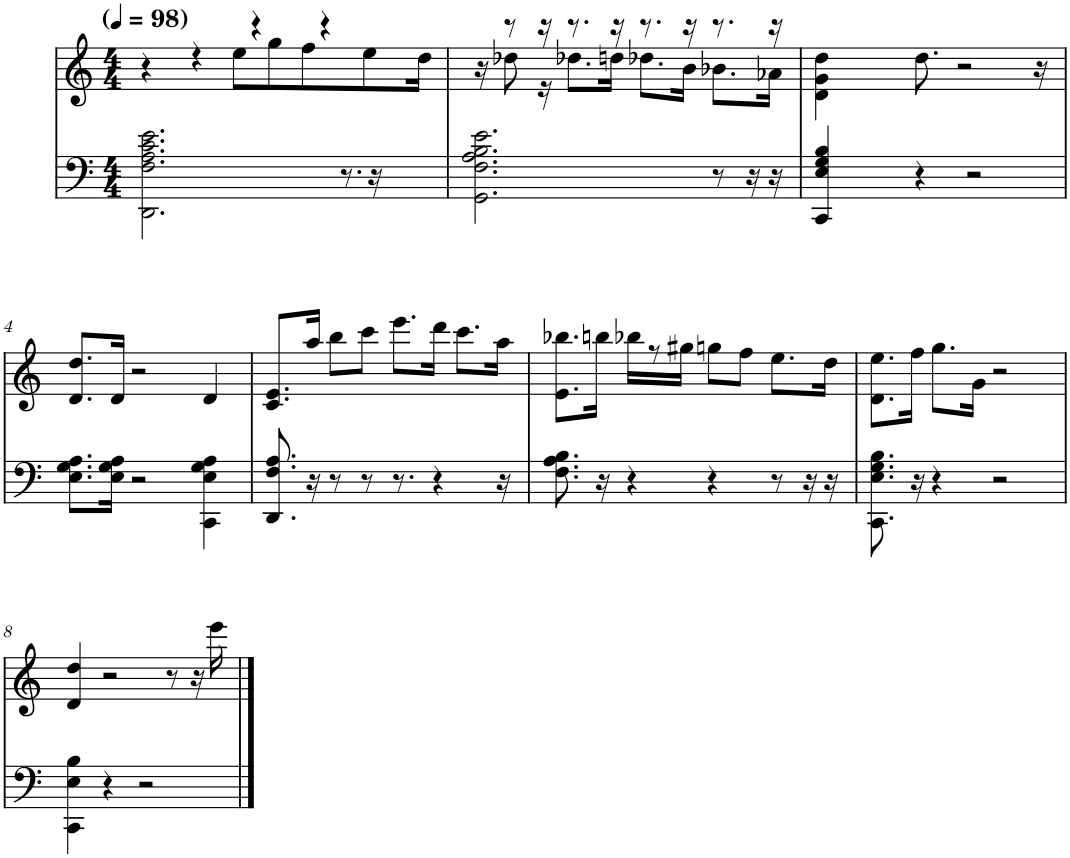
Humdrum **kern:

**kern	**kern
*part1	*part1
*staff2	*staff1
*I"Piano	*
*I'Pno	*
*clefF4	*clefG2
*k[]	*k[]
*M4/4	*M4/4
*MM98	*MM98
=1	=1
*	*^
2.DD\ 2.F\ 2.A\ 2.c\ 2.e\	4r	4..ryy
.	4r	.
.	.	8ee\L
.	4r	.
.	.	8gg\
.	.	8ff\
8.r	4r	.
.	.	8ee\
16r	.	16dd\Jk
=2	=2	=2
2.GG\ 2.F\ 2.A\ 2.B\ 2.e\	16r	16ryy
.	8r	8dd-X\
.	16r	16r
.	8.r	8.dd-X\L
.	16r	16ddn\Jk
.	8.r	8.dd-X\L
.	16r	16b\Jk
8r	8.r	8.b-X\L
16r	.	.
16r	16r	16a-X\Jk
*	*v	*v
=3	=3
4CC/ 4E/ 4G/ 4B/	4d\ 4g\ 4dd\
4r	8.dd\
.	2r
2r	.
.	16r
!!LO:LB:g=z
=4	=4
8.E\ 8.G\ 8.A\L	8.d/ 8.dd/L
16E\ 16G\ 16A\Jk	16d/Jk
2r	2r
4CC\ 4E\ 4G\ 4A\	4d/
=5	=5
8.DD/ 8.F/ 8.A/	8.c/ 8.e/L
16r	16aa/Jk
8r	8bb\L
8r	8ccc\J
8.r	8.eee\L
4r	16ddd\Jk
.	8.ccc\L
16r	16aa\Jk
=6	=6
8.F\ 8.A\ 8.B\	8.e\ 8.bb-X\L
16r	16bbn\Jk
4r	16bb-X\KL
.	8r
.	16gg#X\Jk
4r	8ggn\L
.	8ff\J
8r	8.ee\L
16r	.
16r	16dd\Jk
=7	=7
8.CC\ 8.E\ 8.G\ 8.B\	8.d\ 8.ee\L
16r	16ff\Jk
4r	8.gg\L
.	16g\Jk
2r	2r
!!LO:LB:g=z
=8	=8
4CC\ 4E\ 4B\	4d/ 4dd/
4r	2r
2r	.
.	8r
.	16r
.	16eee\
==	==
*-	*-
